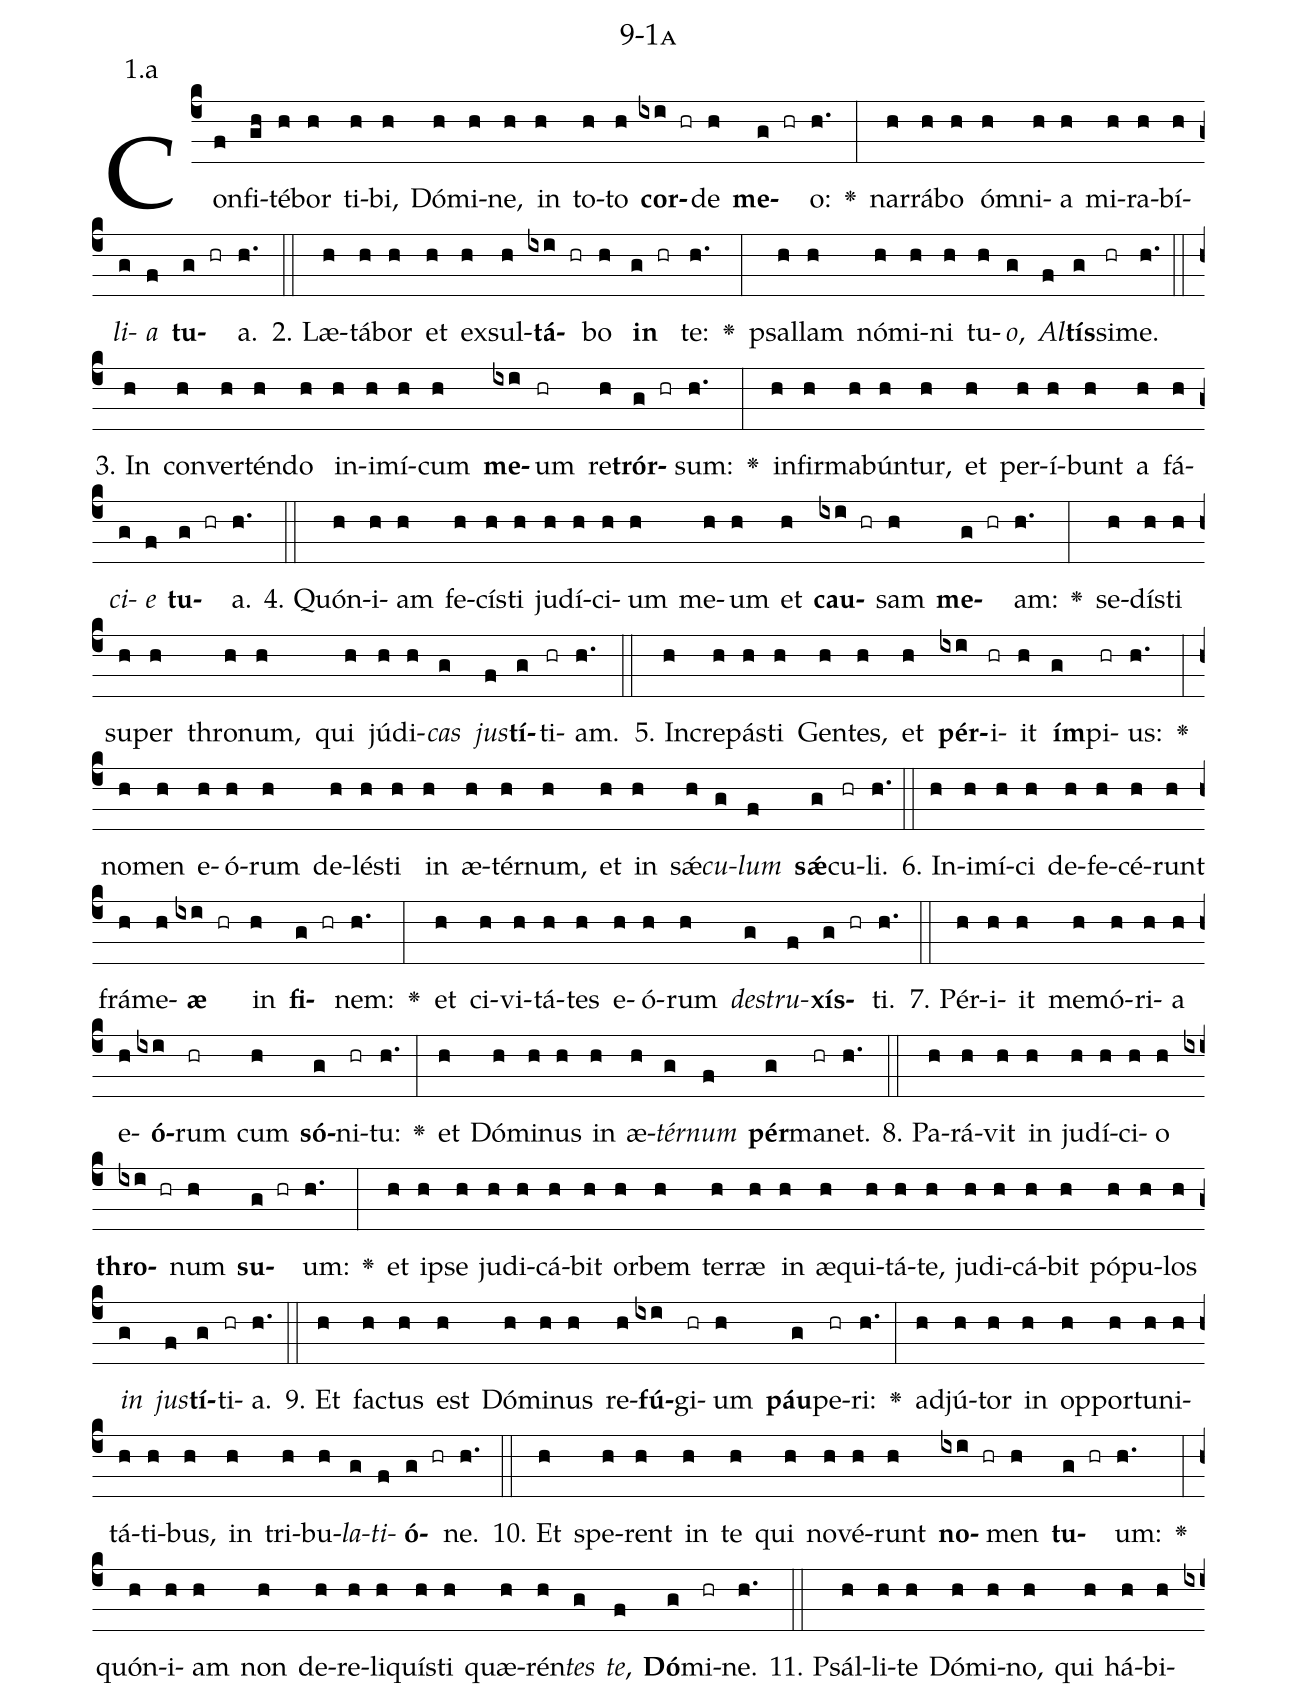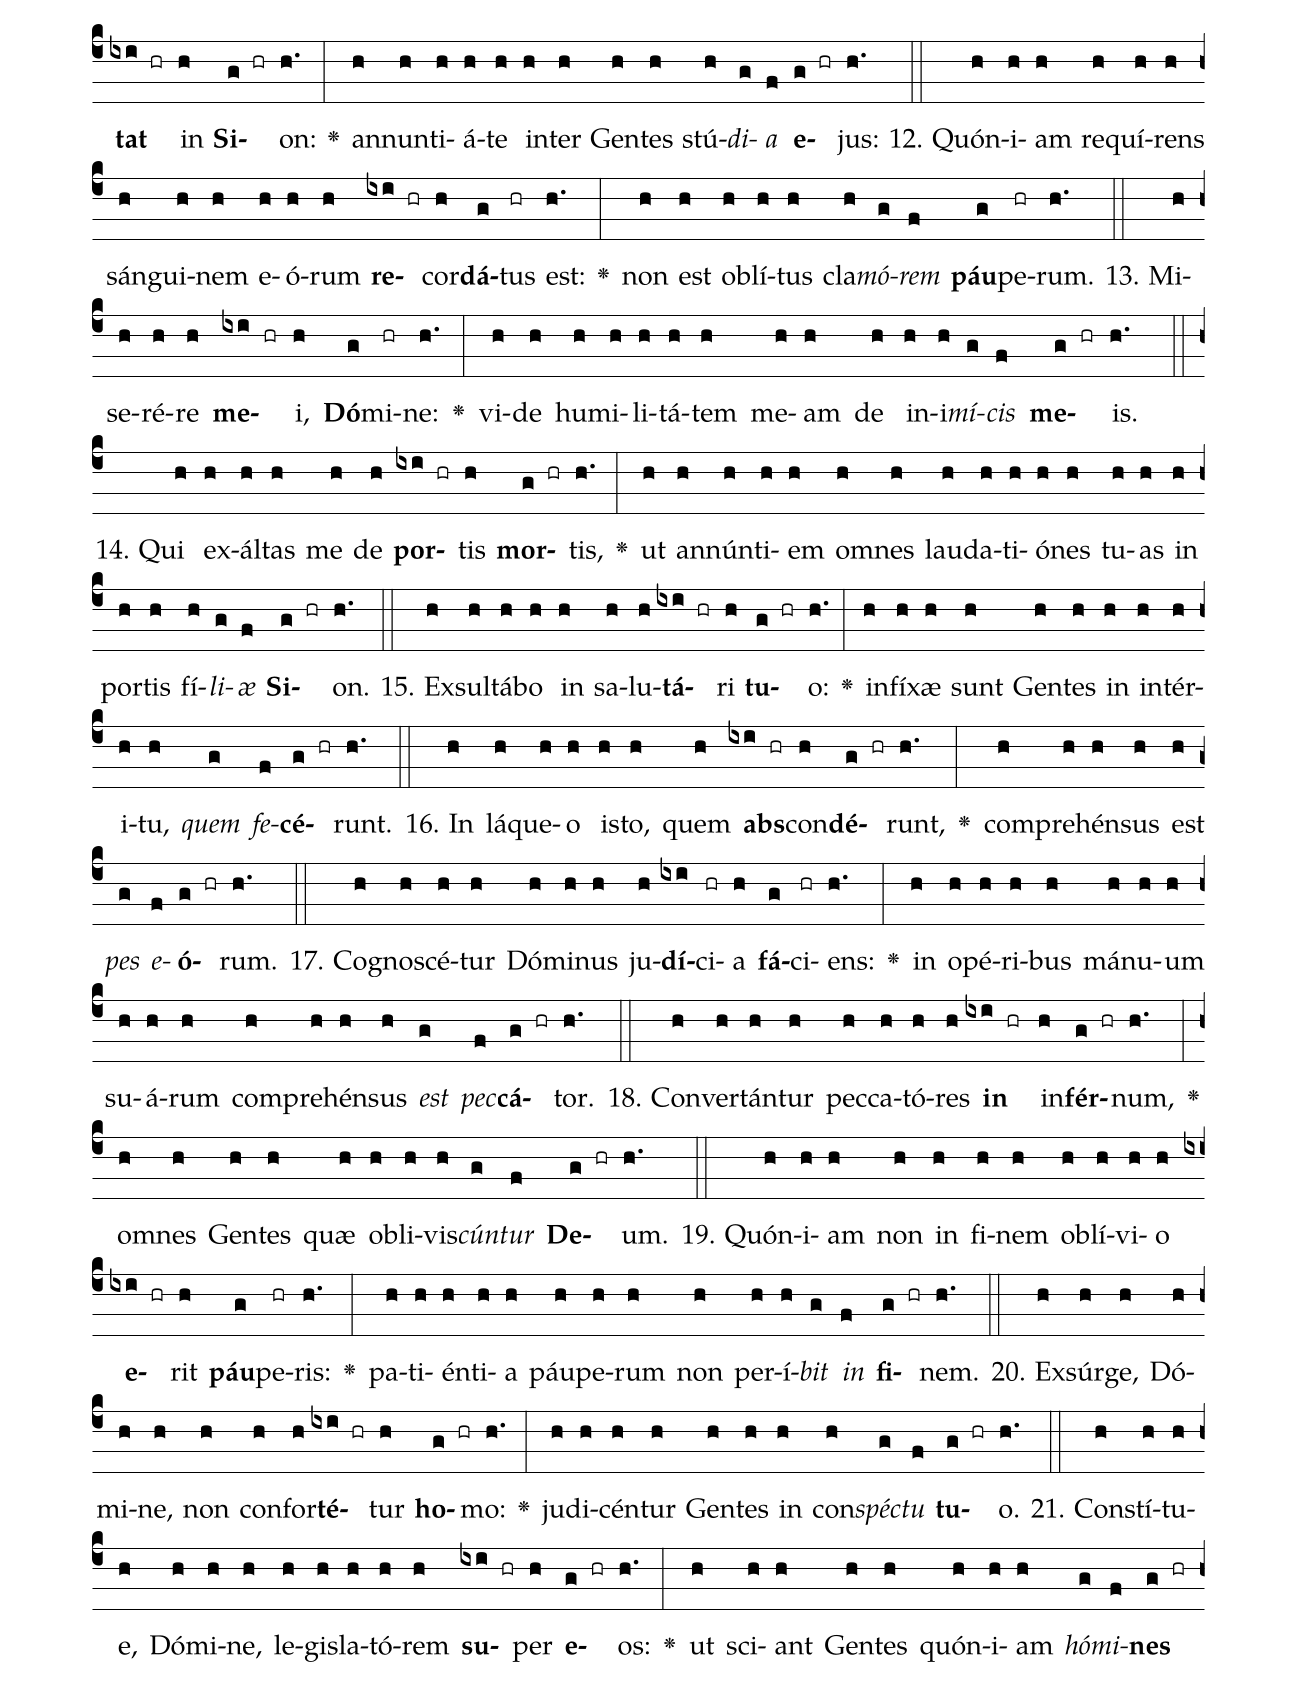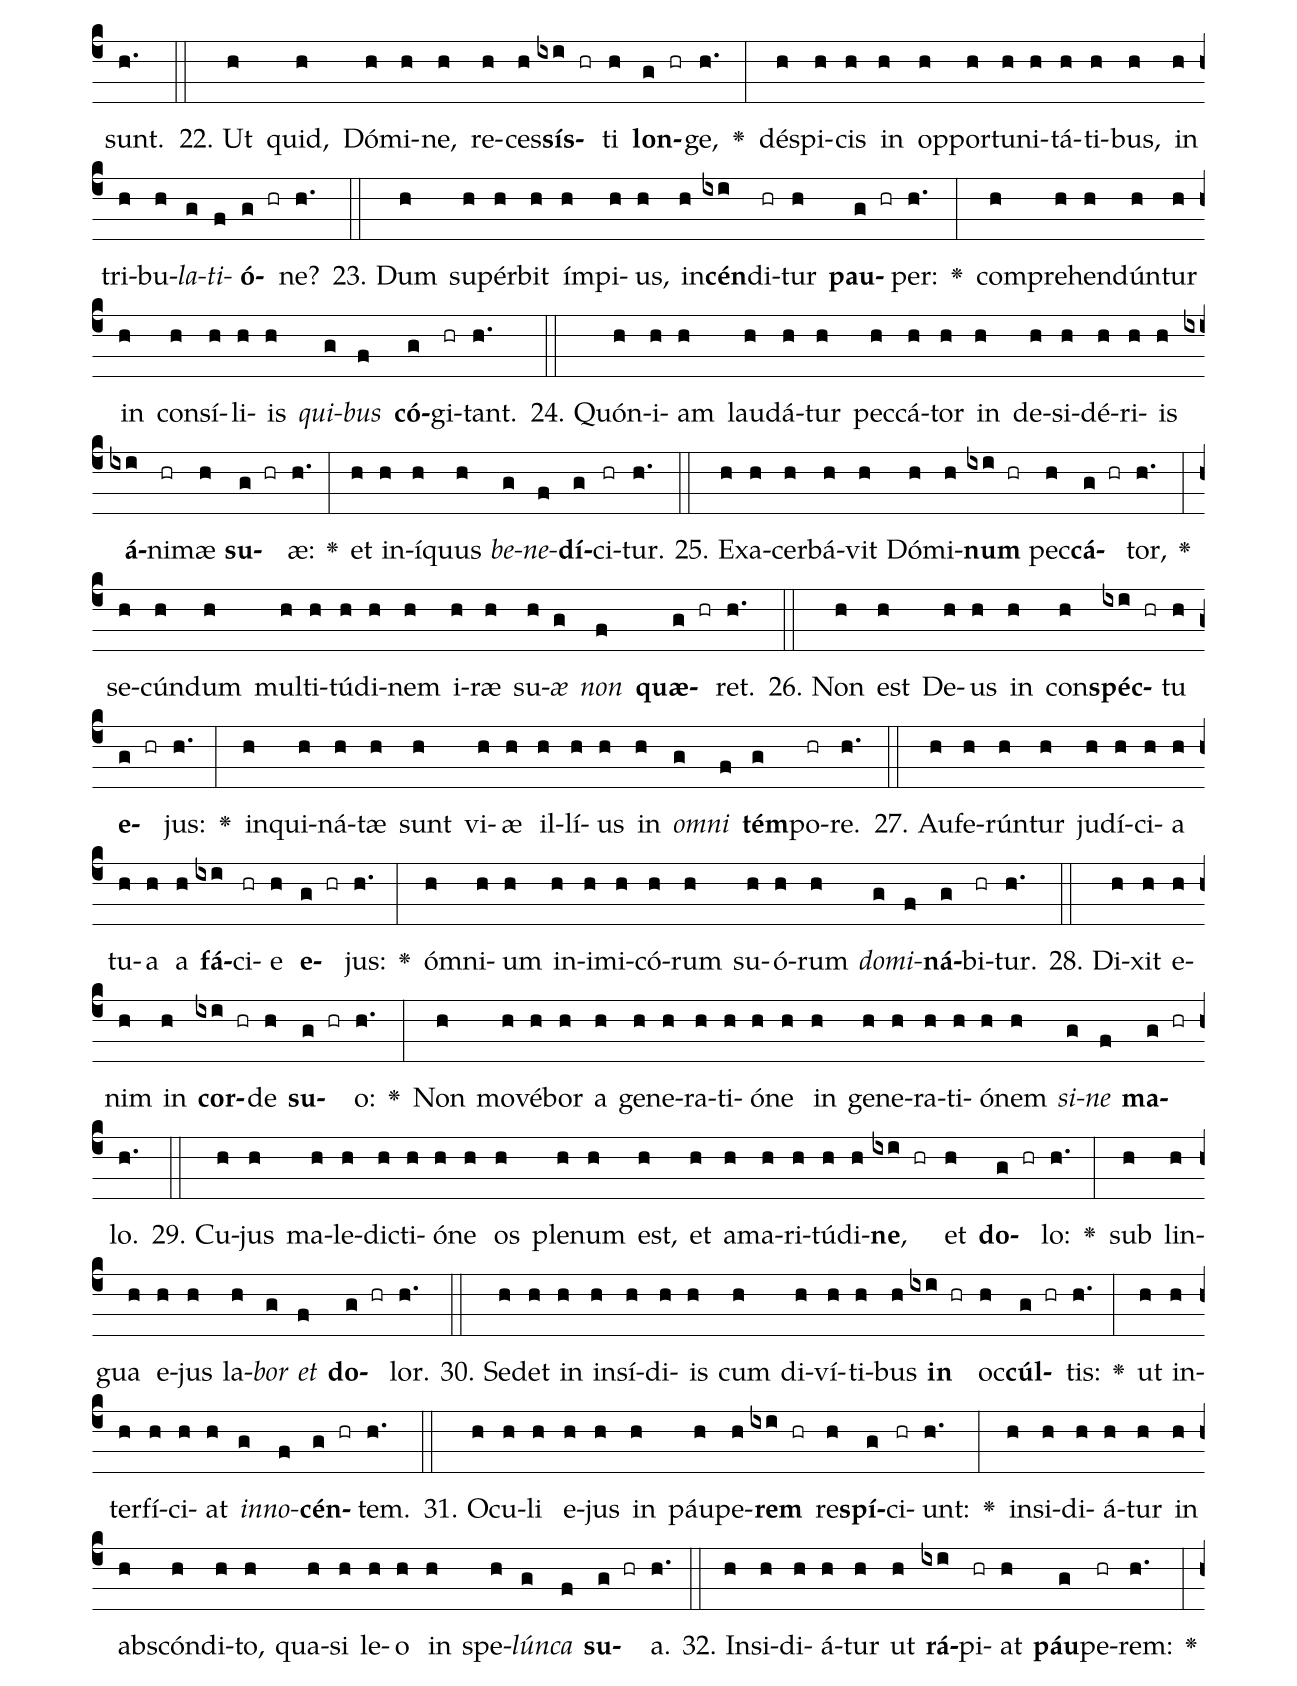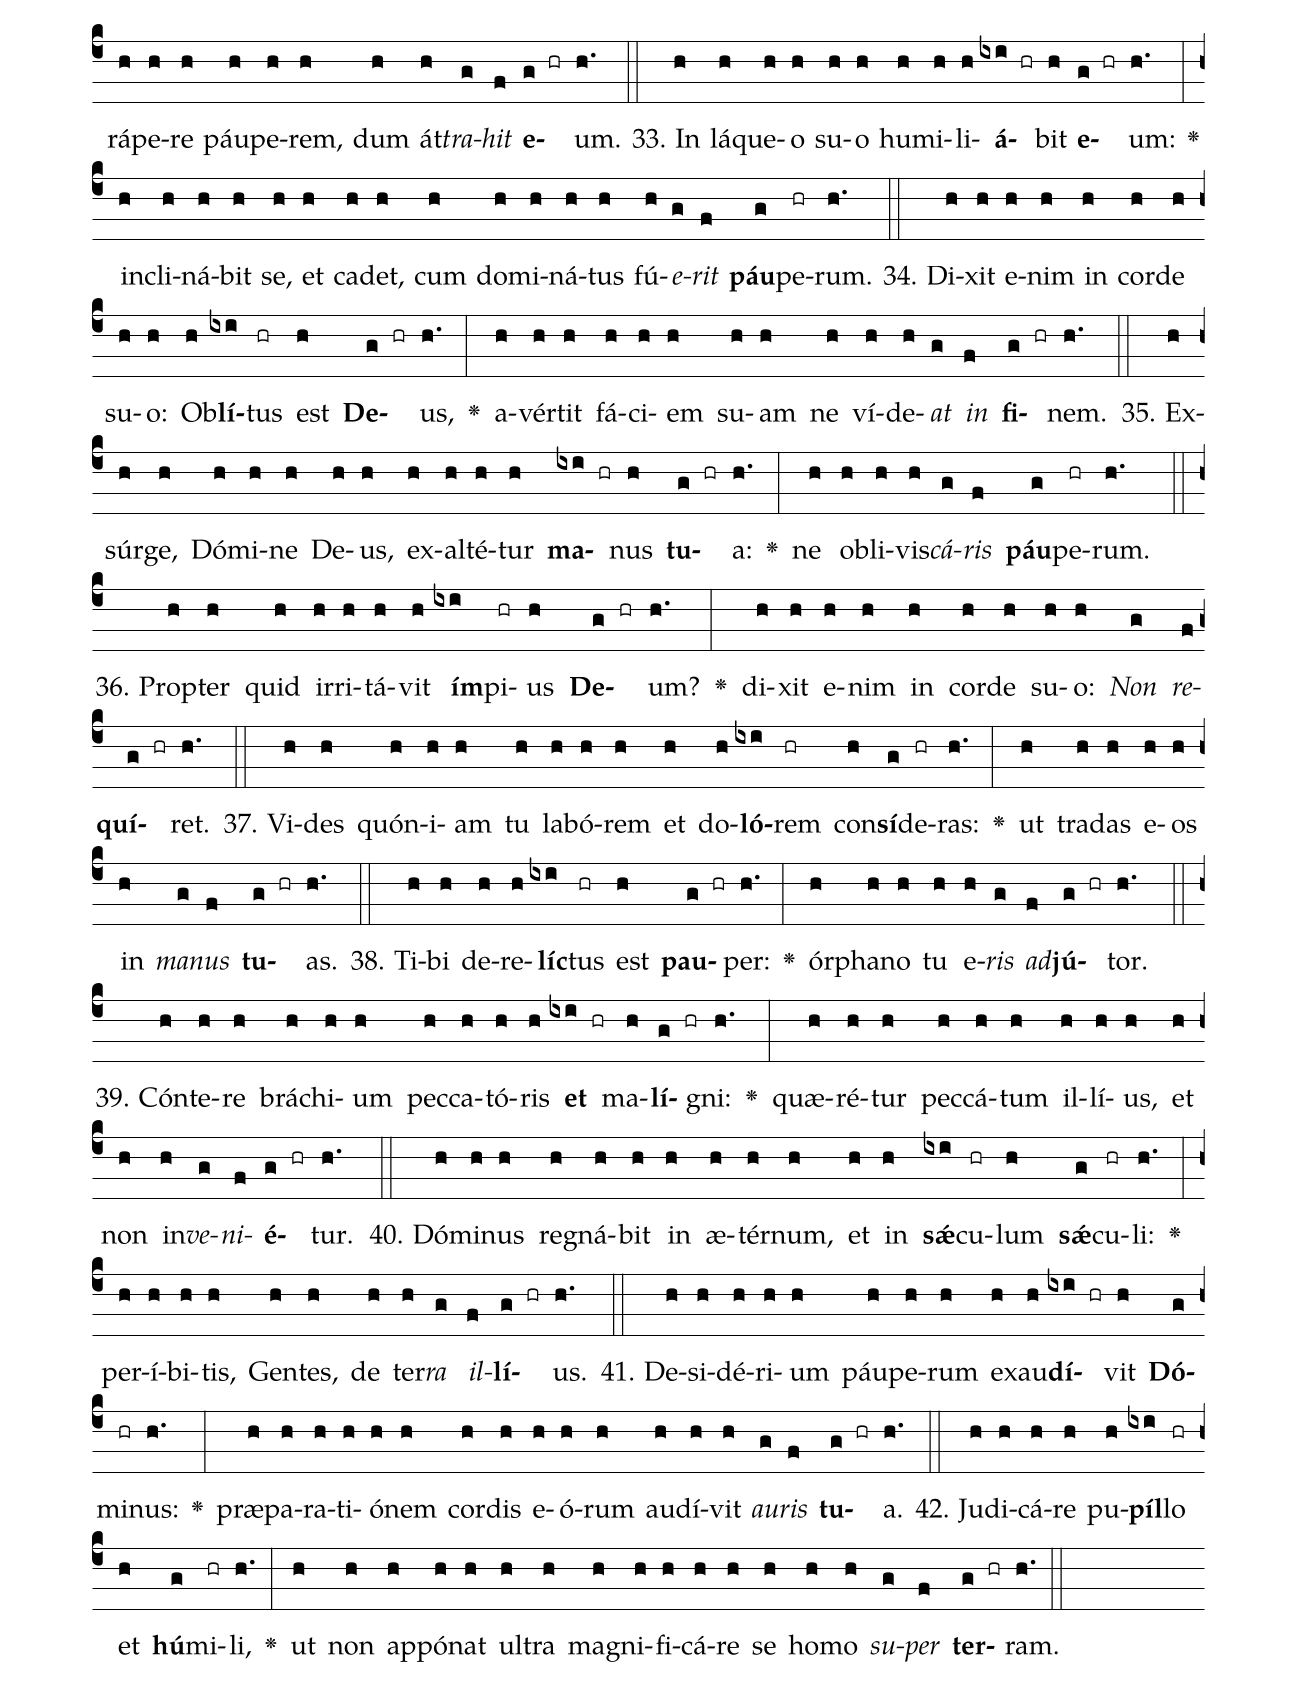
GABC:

name: 9-1a;
annotation: 1.a;
%%
(c4)Con(f)fi(gh)té(h)bor(h) ti(h)bi,(h) Dó(h)mi(h)ne,(h) in(h) to(h)to(h) <b>cor</b>(ixi hr)de(h) <b>me</b>(g hr)o:(h.) <v>\greheightstar</v>(:) nar(h)rá(h)bo(h) óm(h)ni(h)a(h) mi(h)ra(h)bí(h)<i>li</i>(g)<i>a</i>(f) <b>tu</b>(g hr)a.(h.) (::)
2. Læ(h)tá(h)bor(h) et(h) ex(h)sul(h)<b>tá</b>(ixi hr)bo(h) <b>in</b>(g hr) te:(h.) <v>\greheightstar</v>(:) psal(h)lam(h) nó(h)mi(h)ni(h) tu(h)<i>o</i>,(g) <i>Al</i>(f)<b>tís</b>(g)si(hr)me.(h.) (::)
3. In(h) con(h)ver(h)tén(h)do(h) in(h)i(h)mí(h)cum(h) <b>me</b>(ixi)um(hr) re(h)<b>trór</b>(g hr)sum:(h.) <v>\greheightstar</v>(:) in(h)fir(h)ma(h)bún(h)tur,(h) et(h) per(h)í(h)bunt(h) a(h) fá(h)<i>ci</i>(g)<i>e</i>(f) <b>tu</b>(g hr)a.(h.) (::)
4. Quón(h)i(h)am(h) fe(h)cís(h)ti(h) ju(h)dí(h)ci(h)um(h) me(h)um(h) et(h) <b>cau</b>(ixi hr)sam(h) <b>me</b>(g hr)am:(h.) <v>\greheightstar</v>(:) se(h)dís(h)ti(h) su(h)per(h) thro(h)num,(h) qui(h) jú(h)di(h)<i>cas</i>(g) <i>jus</i>(f)<b>tí</b>(g)ti(hr)am.(h.) (::)
5. In(h)cre(h)pás(h)ti(h) Gen(h)tes,(h) et(h) <b>pér</b>(ixi)i(hr)it(h) <b>ím</b>(g)pi(hr)us:(h.) <v>\greheightstar</v>(:) no(h)men(h) e(h)ó(h)rum(h) de(h)lés(h)ti(h) in(h) æ(h)tér(h)num,(h) et(h) in(h) sǽ(h)<i>cu</i>(g)<i>lum</i>(f) <b>sǽ</b>(g)cu(hr)li.(h.) (::)
6. In(h)i(h)mí(h)ci(h) de(h)fe(h)cé(h)runt(h) frá(h)me(h)<b>æ</b>(ixi hr) in(h) <b>fi</b>(g hr)nem:(h.) <v>\greheightstar</v>(:) et(h) ci(h)vi(h)tá(h)tes(h) e(h)ó(h)rum(h) <i>de</i>(g)<i>stru</i>(f)<b>xís</b>(g hr)ti.(h.) (::)
7. Pér(h)i(h)it(h) me(h)mó(h)ri(h)a(h) e(h)<b>ó</b>(ixi)rum(hr) cum(h) <b>só</b>(g)ni(hr)tu:(h.) <v>\greheightstar</v>(:) et(h) Dó(h)mi(h)nus(h) in(h) æ(h)<i>tér</i>(g)<i>num</i>(f) <b>pér</b>(g)ma(hr)net.(h.) (::)
8. Pa(h)rá(h)vit(h) in(h) ju(h)dí(h)ci(h)o(h) <b>thro</b>(ixi hr)num(h) <b>su</b>(g hr)um:(h.) <v>\greheightstar</v>(:) et(h) ip(h)se(h) ju(h)di(h)cá(h)bit(h) or(h)bem(h) ter(h)ræ(h) in(h) æ(h)qui(h)tá(h)te,(h) ju(h)di(h)cá(h)bit(h) pó(h)pu(h)los(h) <i>in</i>(g) <i>jus</i>(f)<b>tí</b>(g)ti(hr)a.(h.) (::)
9. Et(h) fac(h)tus(h) est(h) Dó(h)mi(h)nus(h) re(h)<b>fú</b>(ixi)gi(hr)um(h) <b>páu</b>(g)pe(hr)ri:(h.) <v>\greheightstar</v>(:) ad(h)jú(h)tor(h) in(h) op(h)por(h)tu(h)ni(h)tá(h)ti(h)bus,(h) in(h) tri(h)bu(h)<i>la</i>(g)<i>ti</i>(f)<b>ó</b>(g hr)ne.(h.) (::)
10. Et(h) spe(h)rent(h) in(h) te(h) qui(h) no(h)vé(h)runt(h) <b>no</b>(ixi hr)men(h) <b>tu</b>(g hr)um:(h.) <v>\greheightstar</v>(:) quón(h)i(h)am(h) non(h) de(h)re(h)li(h)quís(h)ti(h) quæ(h)rén(h)<i>tes</i>(g) <i>te</i>,(f) <b>Dó</b>(g)mi(hr)ne.(h.) (::)
11. Psál(h)li(h)te(h) Dó(h)mi(h)no,(h) qui(h) há(h)bi(h)<b>tat</b>(ixi hr) in(h) <b>Si</b>(g hr)on:(h.) <v>\greheightstar</v>(:) an(h)nun(h)ti(h)á(h)te(h) in(h)ter(h) Gen(h)tes(h) stú(h)<i>di</i>(g)<i>a</i>(f) <b>e</b>(g hr)jus:(h.) (::)
12. Quón(h)i(h)am(h) re(h)quí(h)rens(h) sán(h)gui(h)nem(h) e(h)ó(h)rum(h) <b>re</b>(ixi hr)cor(h)<b>dá</b>(g)tus(hr) est:(h.) <v>\greheightstar</v>(:) non(h) est(h) ob(h)lí(h)tus(h) cla(h)<i>mó</i>(g)<i>rem</i>(f) <b>páu</b>(g)pe(hr)rum.(h.) (::)
13. Mi(h)se(h)ré(h)re(h) <b>me</b>(ixi hr)i,(h) <b>Dó</b>(g)mi(hr)ne:(h.) <v>\greheightstar</v>(:) vi(h)de(h) hu(h)mi(h)li(h)tá(h)tem(h) me(h)am(h) de(h) in(h)i(h)<i>mí</i>(g)<i>cis</i>(f) <b>me</b>(g hr)is.(h.) (::)
14. Qui(h) ex(h)ál(h)tas(h) me(h) de(h) <b>por</b>(ixi hr)tis(h) <b>mor</b>(g hr)tis,(h.) <v>\greheightstar</v>(:) ut(h) an(h)nún(h)ti(h)em(h) om(h)nes(h) lau(h)da(h)ti(h)ó(h)nes(h) tu(h)as(h) in(h) por(h)tis(h) fí(h)<i>li</i>(g)<i>æ</i>(f) <b>Si</b>(g hr)on.(h.) (::)
15. Ex(h)sul(h)tá(h)bo(h) in(h) sa(h)lu(h)<b>tá</b>(ixi hr)ri(h) <b>tu</b>(g hr)o:(h.) <v>\greheightstar</v>(:) in(h)fí(h)xæ(h) sunt(h) Gen(h)tes(h) in(h) in(h)tér(h)i(h)tu,(h) <i>quem</i>(g) <i>fe</i>(f)<b>cé</b>(g hr)runt.(h.) (::)
16. In(h) lá(h)que(h)o(h) is(h)to,(h) quem(h) <b>abs</b>(ixi hr)con(h)<b>dé</b>(g hr)runt,(h.) <v>\greheightstar</v>(:) com(h)pre(h)hén(h)sus(h) est(h) <i>pes</i>(g) <i>e</i>(f)<b>ó</b>(g hr)rum.(h.) (::)
17. Co(h)gno(h)scé(h)tur(h) Dó(h)mi(h)nus(h) ju(h)<b>dí</b>(ixi)ci(hr)a(h) <b>fá</b>(g)ci(hr)ens:(h.) <v>\greheightstar</v>(:) in(h) o(h)pé(h)ri(h)bus(h) má(h)nu(h)um(h) su(h)á(h)rum(h) com(h)pre(h)hén(h)sus(h) <i>est</i>(g) <i>pec</i>(f)<b>cá</b>(g hr)tor.(h.) (::)
18. Con(h)ver(h)tán(h)tur(h) pec(h)ca(h)tó(h)res(h) <b>in</b>(ixi hr) in(h)<b>fér</b>(g hr)num,(h.) <v>\greheightstar</v>(:) om(h)nes(h) Gen(h)tes(h) quæ(h) ob(h)li(h)vis(h)<i>cún</i>(g)<i>tur</i>(f) <b>De</b>(g hr)um.(h.) (::)
19. Quón(h)i(h)am(h) non(h) in(h) fi(h)nem(h) ob(h)lí(h)vi(h)o(h) <b>e</b>(ixi hr)rit(h) <b>páu</b>(g)pe(hr)ris:(h.) <v>\greheightstar</v>(:) pa(h)ti(h)én(h)ti(h)a(h) páu(h)pe(h)rum(h) non(h) per(h)í(h)<i>bit</i>(g) <i>in</i>(f) <b>fi</b>(g hr)nem.(h.) (::)
20. Ex(h)súr(h)ge,(h) Dó(h)mi(h)ne,(h) non(h) con(h)for(h)<b>té</b>(ixi hr)tur(h) <b>ho</b>(g hr)mo:(h.) <v>\greheightstar</v>(:) ju(h)di(h)cén(h)tur(h) Gen(h)tes(h) in(h) con(h)<i>spéc</i>(g)<i>tu</i>(f) <b>tu</b>(g hr)o.(h.) (::)
21. Con(h)stí(h)tu(h)e,(h) Dó(h)mi(h)ne,(h) le(h)gis(h)la(h)tó(h)rem(h) <b>su</b>(ixi hr)per(h) <b>e</b>(g hr)os:(h.) <v>\greheightstar</v>(:) ut(h) sci(h)ant(h) Gen(h)tes(h) quón(h)i(h)am(h) <i>hó</i>(g)<i>mi</i>(f)<b>nes</b>(g hr) sunt.(h.) (::)
22. Ut(h) quid,(h) Dó(h)mi(h)ne,(h) re(h)ces(h)<b>sís</b>(ixi hr)ti(h) <b>lon</b>(g hr)ge,(h.) <v>\greheightstar</v>(:) dé(h)spi(h)cis(h) in(h) op(h)por(h)tu(h)ni(h)tá(h)ti(h)bus,(h) in(h) tri(h)bu(h)<i>la</i>(g)<i>ti</i>(f)<b>ó</b>(g hr)ne?(h.) (::)
23. Dum(h) su(h)pér(h)bit(h) ím(h)pi(h)us,(h) in(h)<b>cén</b>(ixi)di(hr)tur(h) <b>pau</b>(g hr)per:(h.) <v>\greheightstar</v>(:) com(h)pre(h)hen(h)dún(h)tur(h) in(h) con(h)sí(h)li(h)is(h) <i>qui</i>(g)<i>bus</i>(f) <b>có</b>(g)gi(hr)tant.(h.) (::)
24. Quón(h)i(h)am(h) lau(h)dá(h)tur(h) pec(h)cá(h)tor(h) in(h) de(h)si(h)dé(h)ri(h)is(h) <b>á</b>(ixi)ni(hr)mæ(h) <b>su</b>(g hr)æ:(h.) <v>\greheightstar</v>(:) et(h) in(h)í(h)quus(h) <i>be</i>(g)<i>ne</i>(f)<b>dí</b>(g)ci(hr)tur.(h.) (::)
25. Ex(h)a(h)cer(h)bá(h)vit(h) Dó(h)mi(h)<b>num</b>(ixi hr) pec(h)<b>cá</b>(g hr)tor,(h.) <v>\greheightstar</v>(:) se(h)cún(h)dum(h) mul(h)ti(h)tú(h)di(h)nem(h) i(h)ræ(h) su(h)<i>æ</i>(g) <i>non</i>(f) <b>quæ</b>(g hr)ret.(h.) (::)
26. Non(h) est(h) De(h)us(h) in(h) con(h)<b>spéc</b>(ixi hr)tu(h) <b>e</b>(g hr)jus:(h.) <v>\greheightstar</v>(:) in(h)qui(h)ná(h)tæ(h) sunt(h) vi(h)æ(h) il(h)lí(h)us(h) in(h) <i>om</i>(g)<i>ni</i>(f) <b>tém</b>(g)po(hr)re.(h.) (::)
27. Au(h)fe(h)rún(h)tur(h) ju(h)dí(h)ci(h)a(h) tu(h)a(h) a(h) <b>fá</b>(ixi)ci(hr)e(h) <b>e</b>(g hr)jus:(h.) <v>\greheightstar</v>(:) óm(h)ni(h)um(h) in(h)i(h)mi(h)có(h)rum(h) su(h)ó(h)rum(h) <i>do</i>(g)<i>mi</i>(f)<b>ná</b>(g)bi(hr)tur.(h.) (::)
28. Di(h)xit(h) e(h)nim(h) in(h) <b>cor</b>(ixi hr)de(h) <b>su</b>(g hr)o:(h.) <v>\greheightstar</v>(:) Non(h) mo(h)vé(h)bor(h) a(h) ge(h)ne(h)ra(h)ti(h)ó(h)ne(h) in(h) ge(h)ne(h)ra(h)ti(h)ó(h)nem(h) <i>si</i>(g)<i>ne</i>(f) <b>ma</b>(g hr)lo.(h.) (::)
29. Cu(h)jus(h) ma(h)le(h)dic(h)ti(h)ó(h)ne(h) os(h) ple(h)num(h) est,(h) et(h) a(h)ma(h)ri(h)tú(h)di(h)<b>ne</b>,(ixi hr) et(h) <b>do</b>(g hr)lo:(h.) <v>\greheightstar</v>(:) sub(h) lin(h)gua(h) e(h)jus(h) la(h)<i>bor</i>(g) <i>et</i>(f) <b>do</b>(g hr)lor.(h.) (::)
30. Se(h)det(h) in(h) in(h)sí(h)di(h)is(h) cum(h) di(h)ví(h)ti(h)bus(h) <b>in</b>(ixi hr) oc(h)<b>cúl</b>(g hr)tis:(h.) <v>\greheightstar</v>(:) ut(h) in(h)ter(h)fí(h)ci(h)at(h) <i>in</i>(g)<i>no</i>(f)<b>cén</b>(g hr)tem.(h.) (::)
31. O(h)cu(h)li(h) e(h)jus(h) in(h) páu(h)pe(h)<b>rem</b>(ixi hr) re(h)<b>spí</b>(g)ci(hr)unt:(h.) <v>\greheightstar</v>(:) in(h)si(h)di(h)á(h)tur(h) in(h) abs(h)cón(h)di(h)to,(h) qua(h)si(h) le(h)o(h) in(h) spe(h)<i>lún</i>(g)<i>ca</i>(f) <b>su</b>(g hr)a.(h.) (::)
32. In(h)si(h)di(h)á(h)tur(h) ut(h) <b>rá</b>(ixi)pi(hr)at(h) <b>páu</b>(g)pe(hr)rem:(h.) <v>\greheightstar</v>(:) rá(h)pe(h)re(h) páu(h)pe(h)rem,(h) dum(h) át(h)<i>tra</i>(g)<i>hit</i>(f) <b>e</b>(g hr)um.(h.) (::)
33. In(h) lá(h)que(h)o(h) su(h)o(h) hu(h)mi(h)li(h)<b>á</b>(ixi hr)bit(h) <b>e</b>(g hr)um:(h.) <v>\greheightstar</v>(:) in(h)cli(h)ná(h)bit(h) se,(h) et(h) ca(h)det,(h) cum(h) do(h)mi(h)ná(h)tus(h) fú(h)<i>e</i>(g)<i>rit</i>(f) <b>páu</b>(g)pe(hr)rum.(h.) (::)
34. Di(h)xit(h) e(h)nim(h) in(h) cor(h)de(h) su(h)o:(h) Ob(h)<b>lí</b>(ixi)tus(hr) est(h) <b>De</b>(g hr)us,(h.) <v>\greheightstar</v>(:) a(h)vér(h)tit(h) fá(h)ci(h)em(h) su(h)am(h) ne(h) ví(h)de(h)<i>at</i>(g) <i>in</i>(f) <b>fi</b>(g hr)nem.(h.) (::)
35. Ex(h)súr(h)ge,(h) Dó(h)mi(h)ne(h) De(h)us,(h) ex(h)al(h)té(h)tur(h) <b>ma</b>(ixi hr)nus(h) <b>tu</b>(g hr)a:(h.) <v>\greheightstar</v>(:) ne(h) ob(h)li(h)vis(h)<i>cá</i>(g)<i>ris</i>(f) <b>páu</b>(g)pe(hr)rum.(h.) (::)
36. Prop(h)ter(h) quid(h) ir(h)ri(h)tá(h)vit(h) <b>ím</b>(ixi)pi(hr)us(h) <b>De</b>(g hr)um?(h.) <v>\greheightstar</v>(:) di(h)xit(h) e(h)nim(h) in(h) cor(h)de(h) su(h)o:(h) <i>Non</i>(g) <i>re</i>(f)<b>quí</b>(g hr)ret.(h.) (::)
37. Vi(h)des(h) quón(h)i(h)am(h) tu(h) la(h)bó(h)rem(h) et(h) do(h)<b>ló</b>(ixi)rem(hr) con(h)<b>sí</b>(g)de(hr)ras:(h.) <v>\greheightstar</v>(:) ut(h) tra(h)das(h) e(h)os(h) in(h) <i>ma</i>(g)<i>nus</i>(f) <b>tu</b>(g hr)as.(h.) (::)
38. Ti(h)bi(h) de(h)re(h)<b>líc</b>(ixi)tus(hr) est(h) <b>pau</b>(g hr)per:(h.) <v>\greheightstar</v>(:) ór(h)pha(h)no(h) tu(h) e(h)<i>ris</i>(g) <i>ad</i>(f)<b>jú</b>(g hr)tor.(h.) (::)
39. Cón(h)te(h)re(h) brá(h)chi(h)um(h) pec(h)ca(h)tó(h)ris(h) <b>et</b>(ixi hr) ma(h)<b>lí</b>(g hr)gni:(h.) <v>\greheightstar</v>(:) quæ(h)ré(h)tur(h) pec(h)cá(h)tum(h) il(h)lí(h)us,(h) et(h) non(h) in(h)<i>ve</i>(g)<i>ni</i>(f)<b>é</b>(g hr)tur.(h.) (::)
40. Dó(h)mi(h)nus(h) re(h)gná(h)bit(h) in(h) æ(h)tér(h)num,(h) et(h) in(h) <b>sǽ</b>(ixi)cu(hr)lum(h) <b>sǽ</b>(g)cu(hr)li:(h.) <v>\greheightstar</v>(:) per(h)í(h)bi(h)tis,(h) Gen(h)tes,(h) de(h) ter(h)<i>ra</i>(g) <i>il</i>(f)<b>lí</b>(g hr)us.(h.) (::)
41. De(h)si(h)dé(h)ri(h)um(h) páu(h)pe(h)rum(h) ex(h)au(h)<b>dí</b>(ixi hr)vit(h) <b>Dó</b>(g)mi(hr)nus:(h.) <v>\greheightstar</v>(:) præ(h)pa(h)ra(h)ti(h)ó(h)nem(h) cor(h)dis(h) e(h)ó(h)rum(h) au(h)dí(h)vit(h) <i>au</i>(g)<i>ris</i>(f) <b>tu</b>(g hr)a.(h.) (::)
42. Ju(h)di(h)cá(h)re(h) pu(h)<b>píl</b>(ixi)lo(hr) et(h) <b>hú</b>(g)mi(hr)li,(h.) <v>\greheightstar</v>(:) ut(h) non(h) ap(h)pó(h)nat(h) ul(h)tra(h) ma(h)gni(h)fi(h)cá(h)re(h) se(h) ho(h)mo(h) <i>su</i>(g)<i>per</i>(f) <b>ter</b>(g hr)ram.(h.) (::)
